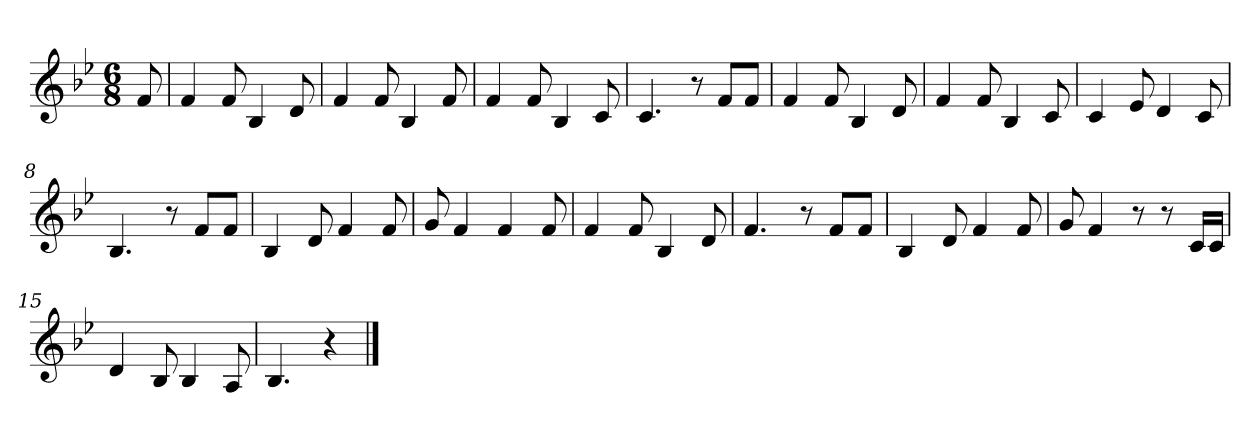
**kern
*part1
*staff1
*clefG2
*k[b-e-]
*B-:
*M6/8
*MM80
=
8f
=1
4f
8f
4B-
8d
=2
4f
8f
4B-
8f
=3
4f
8f
4B-
8c
=4
4.c
8r
8f/L
8f/J
=5
4f
8f
4B-
8d
=6
4f
8f
4B-
8c
=7
4c
8e-
4d
8c
=8
4.B-
8r
8f/L
8f/J
=9
4B-
8d
4f
8f
=10
8g
4f
4f
8f
=11
4f
8f
4B-
8d
=12
4.f
8r
8f/L
8f/J
=13
4B-
8d
4f
8f
=14
8g
4f
8r
8r
16c/LL
16c/JJ
=15
4d
8B-
4B-
8A
=16
4.B-
4r
==
*-
